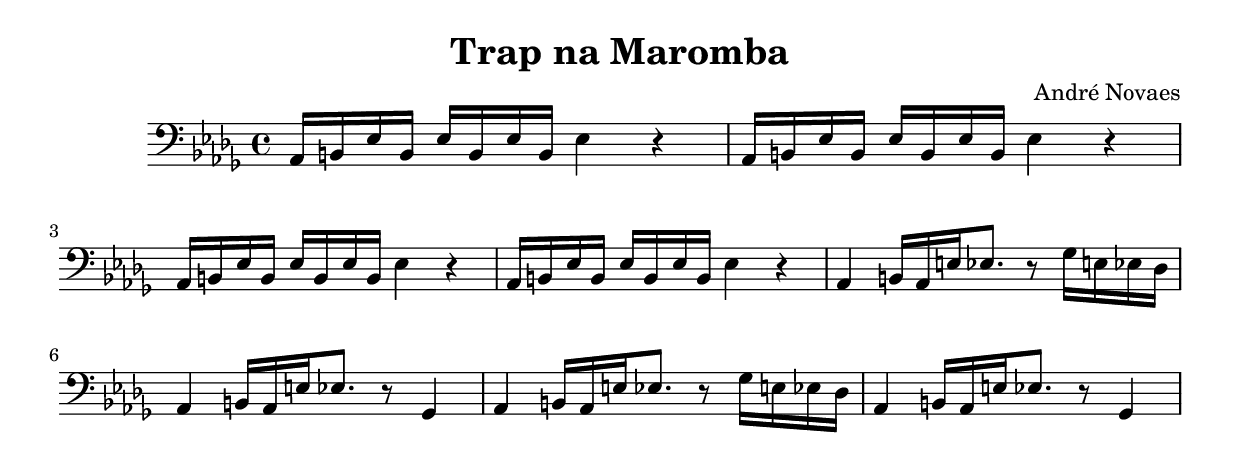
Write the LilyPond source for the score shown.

\header {
  title = "Trap na Maromba"
  composer = "André Novaes"
}


 Sax = \new Staff {
  \relative {
  \key g  \minor \transposition es   \time 4/4

    r2 r16 g''16 c16 g16 c16  g16 c16 g16 | 
    f4 r4 r16 g16 c16 g16 c16  g16 c16 g16 |
    f4 r4 r16 g,16 c16 g16 c16  g16 c16 g16|
    f4 r4 r16 g16 c16  g16 c16 g16 c16 g16| 
    f4 r4 r16 g'16 c16  g16 c16 g16 c16 g16| 
    f4 r4 r16 g16 c16 g16 c16  g16 c16 g16 |
    f4 r4 r16 g,16 c16 g16 c16  g16 c16 g16|
    f4 r4 r16 g16 c16  g16 c16 g16 c16 g16|
    }
}

Trob = \new Staff {
  \relative  a {
    \clef "bass"   \key bes \minor  \time 4/4 
    aes,16 b16 ees16 b16 ees16 b16 ees16 b16 ees4 r4 |
    aes,16 b16 ees16 b16 ees16 b16 ees16 b16 ees4 r4 |
    aes,16 b16 ees16 b16 ees16 b16 ees16 b16 ees4 r4 |
    aes,16 b16 ees16 b16 ees16 b16 ees16 b16 ees4 r4 |
    aes,4  b16 aes16 e'16  ees8.   r8  ges16 e16  ees16 des16 | 
    aes4   b16 aes16 e'16 ees8.  r8  ges,4 |
    aes4   b16 aes16 e'16  ees8.   r8  ges16 e16  ees16 des16 |
    aes4   b16 aes16 e'16 ees8.  r8  ges,4 |
 
    }
}
 
\score {

  <<
    %\Sax
    \Trob
  >>

\layout {}
\midi {}
}

  